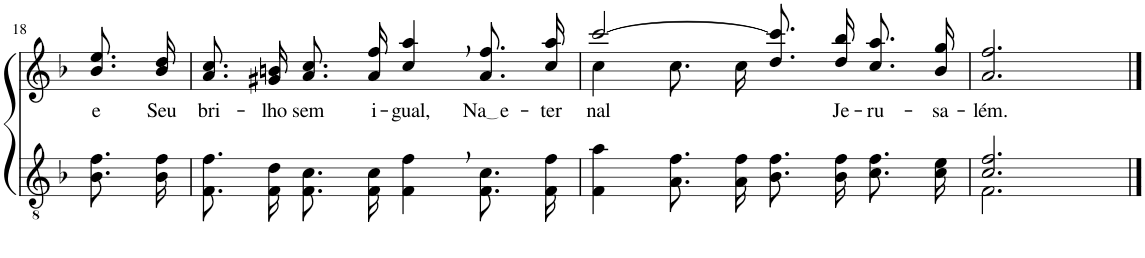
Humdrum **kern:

**kern	**kern	**text
*part2	*part1	*part1
*staff2	*staff1	*staff1
*I"Parte III e IV	*I"Parte I e II	*
!!LO:PB:g=z
*clefGv2	*clefG2	*
*Trd5c9	*Trd5c9	*
*k[b-]	*k[b-]	*
*M4/4	*M4/4	*
=18	=18	=18
!	!	!LO:LY:b
8.B-\ 8.f\L	8.b-\ 8.ee\L	e
!	!	!LO:LY:b
16B-\ 16f\Jk	16b-\ 16dd\Jk	Seu
=19	=19	=19
!	!	!LO:LY:b
8.F/ 8.f/L	8.a/ 8.cc/L	bri-
!	!	!LO:LY:b
16F/ 16d/Jk	16g#X/ 16bn/Jk	-lho
!	!	!LO:LY:b
8.F/ 8.c/L	8.a\ 8.cc\L	sem
!	!	!LO:LY:b
16F/ 16c/Jk	16a\ 16ff\Jk	i-
!	!	!LO:LY:b
4F\, 4f\,	4cc/, 4aa/,	-gual,
!	!	!LO:LY:b
8.F\ 8.c\L	8.a\ 8.ff\L	Na e
!	!	!LO:LY:b
16F\ 16f\Jk	16cc\ 16aa\Jk	-ter-
=20	=20	=20
*	*^	*
!	!	!	!LO:LY:b
4F\ 4a\	[2ccc/	4cc\	-nal
8.A\ 8.f\L	.	8.cc\L	.
16A\ 16f\Jk	.	16cc\Jk	.
8.B-\ 8.f\L	8.dd\ 8.ccc]\L	2ryy	.
!	!	!	!LO:LY:b
16B-\ 16f\Jk	16dd\ 16bb-\Jk	.	Je-
!	!	!	!LO:LY:b
8.c\ 8.f\L	8.cc\ 8.aa\L	.	-ru-
!	!	!	!LO:LY:b
16c\ 16e\Jk	16b-\ 16gg\Jk	.	-sa-
*	*v	*v	*
=21	=21	=21
*^	*	*
!	!	!	!LO:LY:b
2.c/ 2.f/	2.F\	2.a/ 2.ff/	-lém.
*v	*v	*	*
==	==	==
*-	*-	*-
